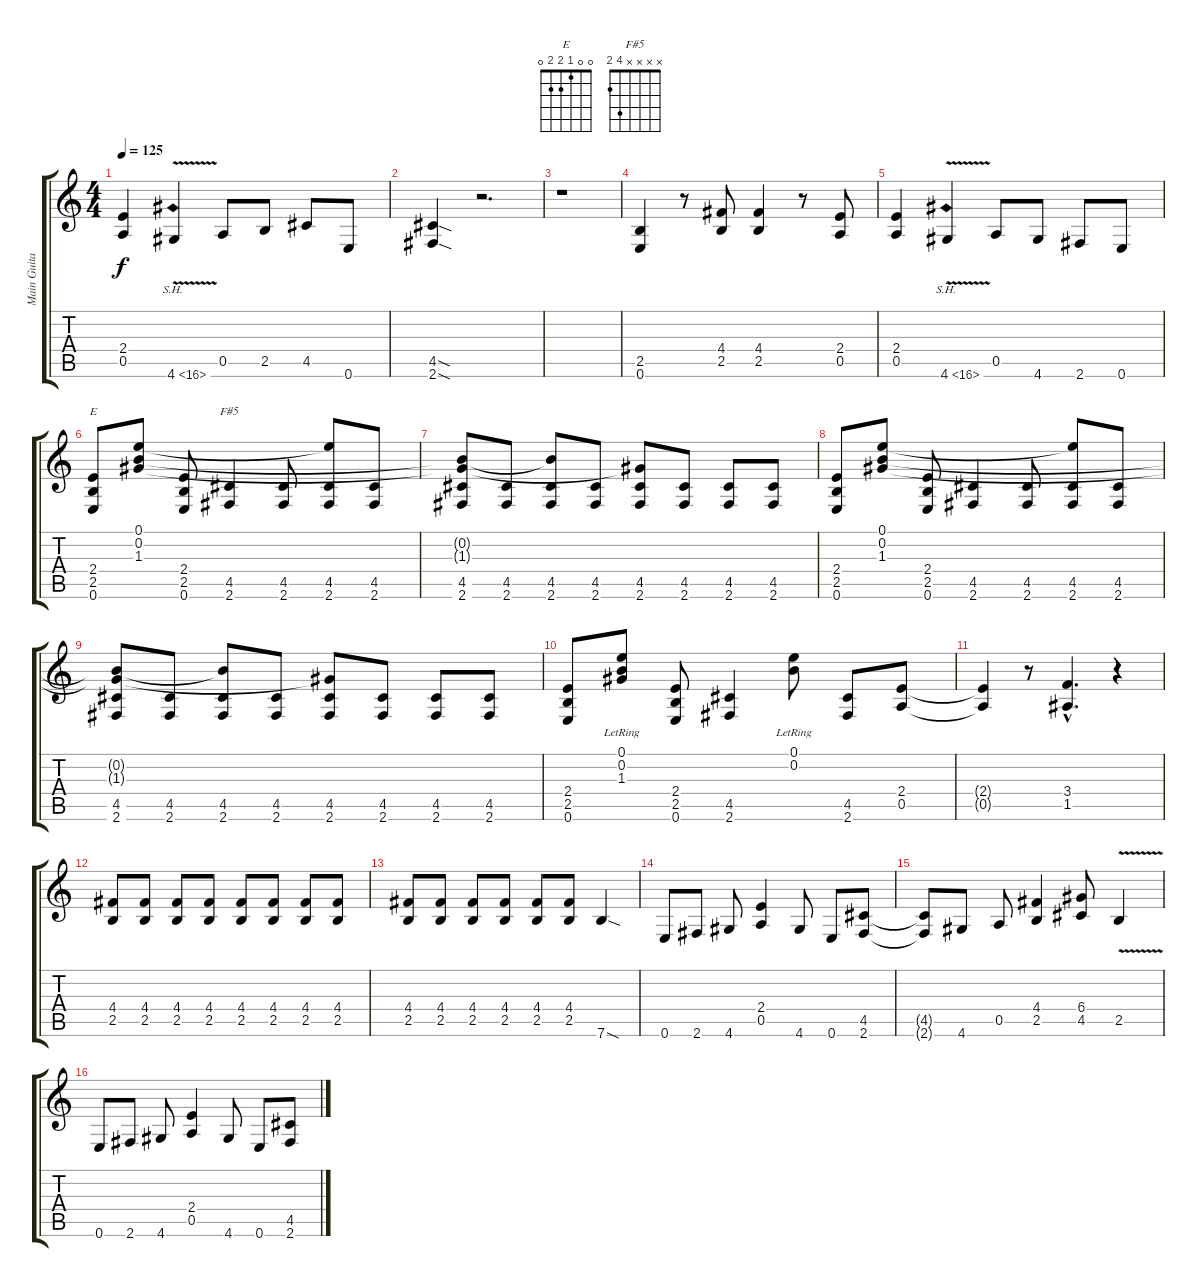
\track ("Main Guitar Part" "Main Guita") {instrument distortionguitar}
\staff {score tabs}
\tuning (E4 B3 G3 D3 A2 E2) {hide}
\chord ("E" 0 0 1 2 2 0)
\chord ("F#5" x x x x 4 2)
\ts (4 4)
\tempo 125
\clef g2
\ks c
(2.4 0.5).4{dy f} 4.6{sh 12 v}.4 0.5.8 2.5.8 4.5.8 0.6.8 |
(4.5{sod} 2.6{sod}).4 r.2{d} |
r.1 |
(2.5 0.6).4 r.8 (4.4 2.5).8 (4.4 2.5).4 r.8 (2.4 0.5).8 |
(2.4 0.5).4 4.6{sh 12 v}.4 0.5.8 4.6.8 2.6.8 0.6.8 |
(2.4 2.5 0.6).8{ch "E"} (0.1 0.2 1.3).8 (2.4 2.5 0.6).8 (4.5 2.6).4{ch "F#5"} (4.5 2.6).8 (0.1{t} 4.5 2.6).8 (4.5 2.6).8 |
(0.2{t} 1.3{t} 4.5 2.6).8 (4.5 2.6).8 (0.2{t} 4.5 2.6).8 (4.5 2.6).8 (1.3{t} 4.5 2.6).8 (4.5 2.6).8 (4.5 2.6).8 (4.5 2.6).8 |
(2.4 2.5 0.6).8 (0.1 0.2 1.3).8 (2.4 2.5 0.6).8 (4.5 2.6).4 (4.5 2.6).8 (0.1{t} 4.5 2.6).8 (4.5 2.6).8 |
(0.2{t} 1.3{t} 4.5 2.6).8 (4.5 2.6).8 (0.2{t} 4.5 2.6).8 (4.5 2.6).8 (1.3{t} 4.5 2.6).8 (4.5 2.6).8 (4.5 2.6).8 (4.5 2.6).8 |
(2.4 2.5 0.6).8 (0.1{lr} 0.2{lr} 1.3).8 (2.4 2.5 0.6).8 (4.5 2.6).4 (0.1{lr} 0.2{lr}).8 (4.5 2.6).8 (2.4 0.5).8 |
(2.4{t} 0.5{t}).4 r.8 (3.4{hac} 1.5{hac}).4{d} r.4 |
(4.4 2.5).8 (4.4 2.5).8 (4.4 2.5).8 (4.4 2.5).8 (4.4 2.5).8 (4.4 2.5).8 (4.4 2.5).8 (4.4 2.5).8 |
(4.4 2.5).8 (4.4 2.5).8 (4.4 2.5).8 (4.4 2.5).8 (4.4 2.5).8 (4.4 2.5).8 7.6{sod}.4 |
0.6.8 2.6.8 4.6.8 (2.4 0.5).4 4.6.8 0.6.8 (4.5 2.6).8 |
(4.5{t} 2.6{t}).8 4.6.8 0.5.8 (4.4 2.5).4 (6.4 4.5).8 2.5{v}.4 |
0.6.8 2.6.8 4.6.8 (2.4 0.5).4 4.6.8 0.6.8 (4.5 2.6).8
